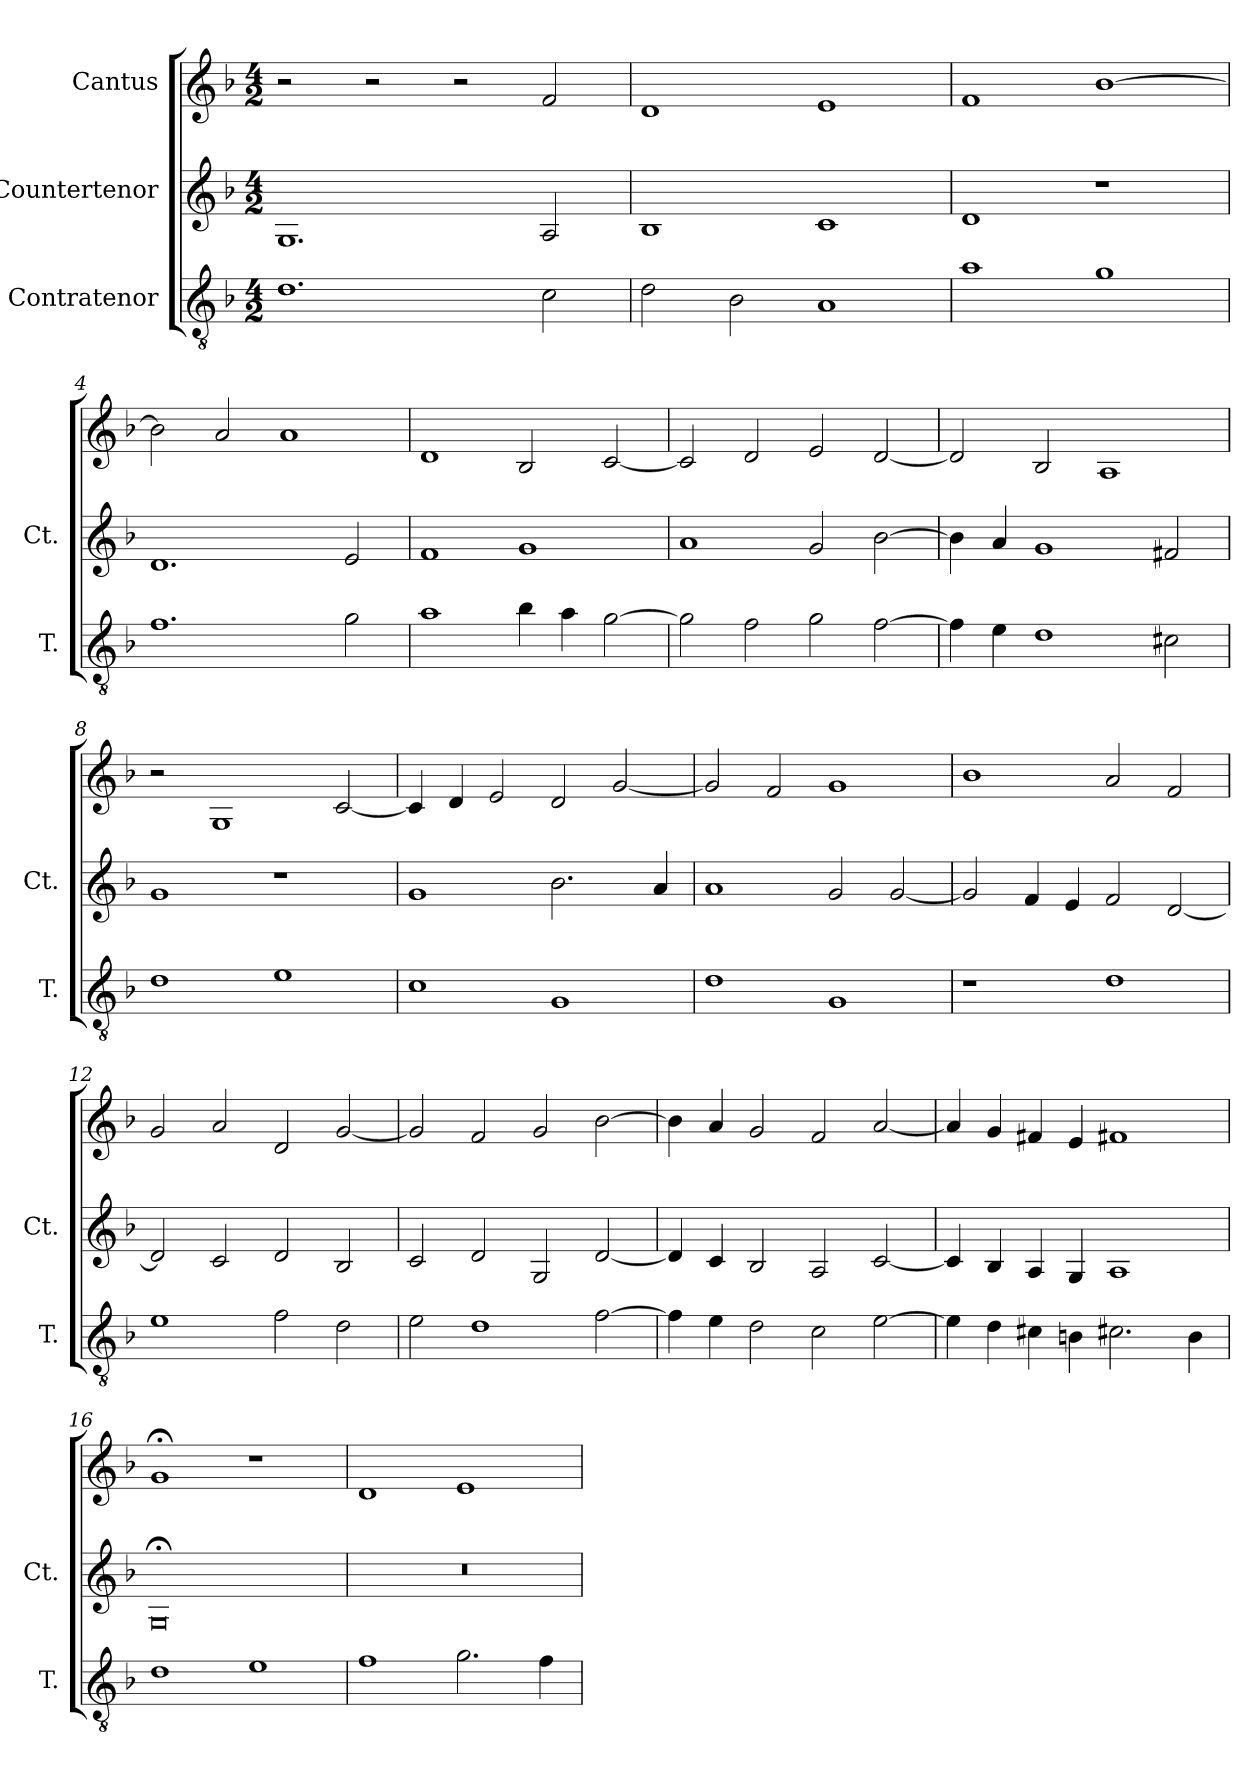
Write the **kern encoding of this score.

**kern	**kern	**kern
*part3	*part2	*part1
*staff3	*staff2	*staff1
*I"Contratenor	*I"Countertenor	*I"Cantus
*I'T.	*I'Ct.	*
*clefGv2	*clefG2	*clefG2
*ITrd7c12	*	*
*k[b-]	*k[b-]	*k[b-]
*F:	*F:	*F:
*M4/2	*M4/2	*M4/2
=1	=1	=1
1.D\	1.G/	2r
.	.	2r
.	.	2r
2C\	2A/	2f/
=2	=2	=2
2D\	1B-/	1d/
2BB-\	.	.
1AA/	1c/	1e/
=3	=3	=3
1A\	1d/	1f/
1G\	1r	[1b-\
=4	=4	=4
1.F\	1.d/	2b-\]
.	.	2a/
.	.	1a/
2G\	2e/	.
=5	=5	=5
1A\	1f/	1d/
4B-\	1g/	2B-/
4A\	.	.
[2G\	.	[2c/
=6	=6	=6
2G\]	1a/	2c/]
2F\	.	2d/
2G\	2g/	2e/
[2F\	[2b-\	[2d/
=7	=7	=7
4F\]	4b-\]	2d/]
4E\	4a/	.
1D\	1g/	2B-/
.	.	1A/
2C#X\	2f#X/	.
=8	=8	=8
1D\	1g/	2r
.	.	1G/
1E\	1r	.
.	.	[2c/
=9	=9	=9
1C\	1g/	4c/]
.	.	4d/
.	.	2e/
1GG/	2.b-\	2d/
.	.	[2g/
.	4a/	.
=10	=10	=10
1D\	1a/	2g/]
.	.	2f/
1GG/	2g/	1g/
.	[2g/	.
=11	=11	=11
1r	2g/]	1b-\
.	4f/	.
.	4e/	.
1D\	2f/	2a/
.	[2d/	2f/
=12	=12	=12
1E\	2d/]	2g/
.	2c/	2a/
2F\	2d/	2d/
2D\	2B-/	[2g/
=13	=13	=13
2E\	2c/	2g/]
1D\	2d/	2f/
.	2G/	2g/
[2F\	[2d/	[2b-\
=14	=14	=14
4F\]	4d/]	4b-\]
4E\	4c/	4a/
2D\	2B-/	2g/
2C\	2A/	2f/
[2E\	[2c/	[2a/
=15	=15	=15
4E\]	4c/]	4a/]
4D\	4B-/	4g/
4C#X\	4A/	4f#X/
4BBi\	4G/	4e/
2.C#X\	1A/	1f#X/
4BBi\	.	.
=16	=16	=16
1D\	0G;</	1g;</
1E\	.	1r
=17	=17	=17
1F\	0r	1d/
2.G\	.	1e/
4F\	.	.
=	=	=
*-	*-	*-
